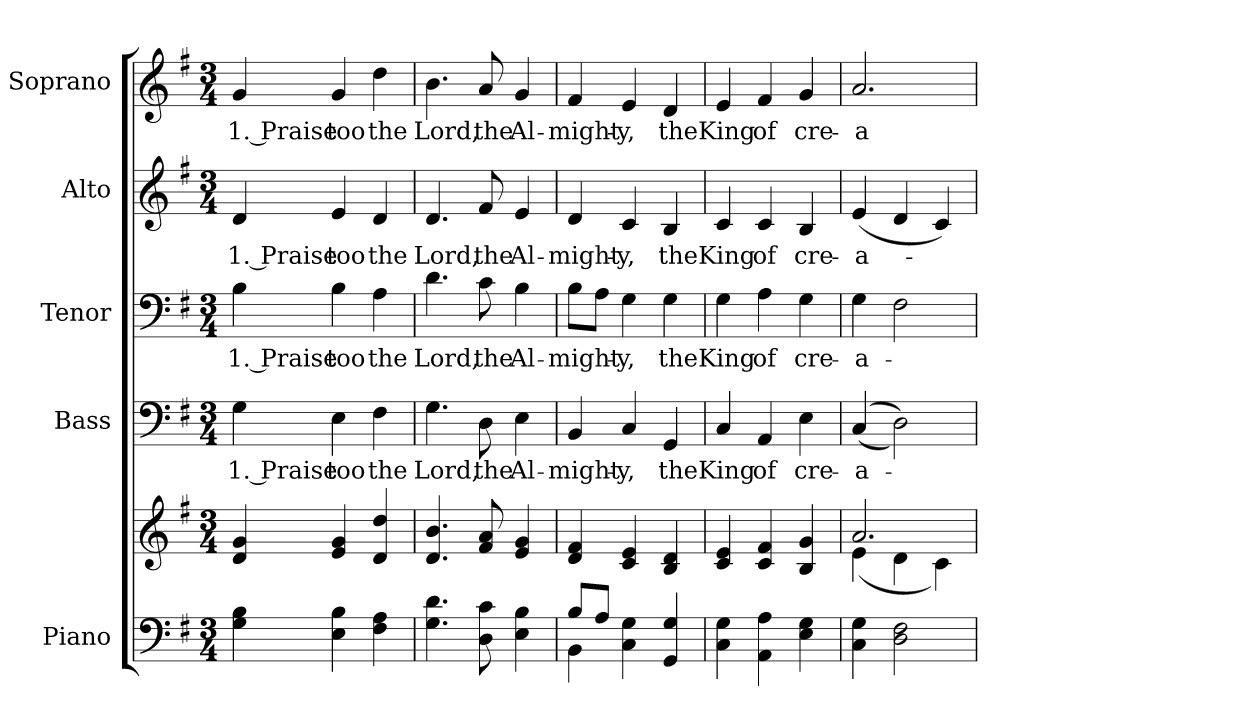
**kern	**kern	**kern	**text	**kern	**text	**kern	**text	**kern	**text
*part5	*part5	*part4	*part4	*part3	*part3	*part2	*part2	*part1	*part1
*staff6	*staff5	*staff4	*staff4	*staff3	*staff3	*staff2	*staff2	*staff1	*staff1
*I"Piano	*	*I"Bass	*	*I"Tenor	*	*I"Alto	*	*I"Soprano	*
*I'Pno.	*	*I'B.	*	*I'T.	*	*I'A.	*	*I'S.	*
!!LO:PB:g=z
*clefF4	*clefG2	*clefF4	*	*clefF4	*	*clefG2	*	*clefG2	*
*k[f#]	*k[f#]	*k[f#]	*	*k[f#]	*	*k[f#]	*	*k[f#]	*
*G:	*G:	*G:	*	*G:	*	*G:	*	*G:	*
*M3/4	*M3/4	*M3/4	*	*M3/4	*	*M3/4	*	*M3/4	*
*MM130	*MM130	*MM130	*	*MM130	*	*MM130	*	*MM130	*
=1	=1	=1	=1	=1	=1	=1	=1	=1	=1
!	!	!	!LO:LY:b:color=#000000	!	!	!	!	!	!
!	!	!	!	!	!LO:LY:b:color=#000000	!	!	!	!
!	!	!	!	!	!	!	!LO:LY:b:color=#000000	!	!
!	!	!	!	!	!	!	!	!	!LO:LY:b:color=#000000
4Gi\ 4Bi	4di/ 4gi	4Gi\	1. Praise	4Bi\	1. Praise	4di/	1. Praise	4gi/	1. Praise
!	!	!	!LO:LY:b:color=#000000	!	!	!	!	!	!
!	!	!	!	!	!LO:LY:b:color=#000000	!	!	!	!
!	!	!	!	!	!	!	!LO:LY:b:color=#000000	!	!
!	!	!	!	!	!	!	!	!	!LO:LY:b:color=#000000
4Ei\ 4Bi	4ei/ 4gi	4Ei\	too	4Bi\	too	4ei/	too	4gi/	too
!	!	!	!LO:LY:b:color=#000000	!	!	!	!	!	!
!	!	!	!	!	!LO:LY:b:color=#000000	!	!	!	!
!	!	!	!	!	!	!	!LO:LY:b:color=#000000	!	!
!	!	!	!	!	!	!	!	!	!LO:LY:b:color=#000000
4F#i\ 4Ai	4di/ 4ddi	4F#i\	the	4Ai\	the	4di/	the	4ddi\	the
=2	=2	=2	=2	=2	=2	=2	=2	=2	=2
!	!	!	!LO:LY:b:color=#000000	!	!	!	!	!	!
!	!	!	!	!	!LO:LY:b:color=#000000	!	!	!	!
!	!	!	!	!	!	!	!LO:LY:b:color=#000000	!	!
!	!	!	!	!	!	!	!	!	!LO:LY:b:color=#000000
4.Gi\ 4.di	4.di/ 4.bi	4.Gi\	Lord,	4.di\	Lord,	4.di/	Lord,	4.bi\	Lord,
!	!	!	!LO:LY:b:color=#000000	!	!	!	!	!	!
!	!	!	!	!	!LO:LY:b:color=#000000	!	!	!	!
!	!	!	!	!	!	!	!LO:LY:b:color=#000000	!	!
!	!	!	!	!	!	!	!	!	!LO:LY:b:color=#000000
8Di\ 8ci	8f#i/ 8ai	8Di\	the	8ci\	the	8f#i/	the	8ai/	the
!	!	!	!LO:LY:b:color=#000000	!	!	!	!	!	!
!	!	!	!	!	!LO:LY:b:color=#000000	!	!	!	!
!	!	!	!	!	!	!	!LO:LY:b:color=#000000	!	!
!	!	!	!	!	!	!	!	!	!LO:LY:b:color=#000000
4Ei\ 4Bi	4ei/ 4gi	4Ei\	Al-	4Bi\	Al-	4ei/	Al-	4gi/	Al-
=3	=3	=3	=3	=3	=3	=3	=3	=3	=3
*^	*	*	*	*	*	*	*	*	*
!	!	!	!	!LO:LY:b:color=#000000	!	!	!	!	!	!
!	!	!	!	!	!	!LO:LY:b:color=#000000	!	!	!	!
!	!	!	!	!	!	!	!	!LO:LY:b:color=#000000	!	!
!	!	!	!	!	!	!	!	!	!	!LO:LY:b:color=#000000
8Bi/L	4BBi\	4di/ 4f#i	4BBi/	-might-	8Bi\L	-might-	4di/	-might-	4f#i/	-might-
8Ai/J	.	.	.	.	8Ai\J	.	.	.	.	.
!	!	!	!	!LO:LY:b:color=#000000	!	!	!	!	!	!
!	!	!	!	!	!	!LO:LY:b:color=#000000	!	!	!	!
!	!	!	!	!	!	!	!	!LO:LY:b:color=#000000	!	!
!	!	!	!	!	!	!	!	!	!	!LO:LY:b:color=#000000
4Ci\ 4Gi	4ryy	4ci/ 4ei	4Ci/	-y,	4Gi\	-y,	4ci/	-y,	4ei/	-y,
!	!	!	!	!LO:LY:b:color=#000000	!	!	!	!	!	!
!	!	!	!	!	!	!LO:LY:b:color=#000000	!	!	!	!
!	!	!	!	!	!	!	!	!LO:LY:b:color=#000000	!	!
!	!	!	!	!	!	!	!	!	!	!LO:LY:b:color=#000000
4GGi/ 4Gi	4ryy	4Bi/ 4di	4GGi/	the	4Gi\	the	4Bi/	the	4di/	the
*v	*v	*	*	*	*	*	*	*	*	*
=4	=4	=4	=4	=4	=4	=4	=4	=4	=4
*^	*	*	*	*	*	*	*	*	*
!	!	!	!	!LO:LY:b:color=#000000	!	!	!	!	!	!
*v	*v	*	*	*	*	*	*	*	*	*
*^	*	*	*	*	*	*	*	*	*
!	!	!	!	!	!	!LO:LY:b:color=#000000	!	!	!	!
*v	*v	*	*	*	*	*	*	*	*	*
*^	*	*	*	*	*	*	*	*	*
!	!	!	!	!	!	!	!	!LO:LY:b:color=#000000	!	!
*v	*v	*	*	*	*	*	*	*	*	*
*^	*	*	*	*	*	*	*	*	*
!	!	!	!	!	!	!	!	!	!	!LO:LY:b:color=#000000
*v	*v	*	*	*	*	*	*	*	*	*
4Ci\ 4Gi	4ci/ 4ei	4Ci/	King	4Gi\	King	4ci/	King	4ei/	King
!	!	!	!LO:LY:b:color=#000000	!	!	!	!	!	!
!	!	!	!	!	!LO:LY:b:color=#000000	!	!	!	!
!	!	!	!	!	!	!	!LO:LY:b:color=#000000	!	!
!	!	!	!	!	!	!	!	!	!LO:LY:b:color=#000000
4AAi\ 4Ai	4ci/ 4f#i	4AAi/	of	4Ai\	of	4ci/	of	4f#i/	of
!	!	!	!LO:LY:b:color=#000000	!	!	!	!	!	!
!	!	!	!	!	!LO:LY:b:color=#000000	!	!	!	!
!	!	!	!	!	!	!	!LO:LY:b:color=#000000	!	!
!	!	!	!	!	!	!	!	!	!LO:LY:b:color=#000000
4Ei\ 4Gi	4Bi/ 4gi	4Ei\	cre-	4Gi\	cre-	4Bi/	cre-	4gi/	cre-
=5	=5	=5	=5	=5	=5	=5	=5	=5	=5
*	*^	*	*	*	*	*	*	*	*
!	!	!	!	!LO:LY:b:color=#000000	!	!	!	!	!	!
!	!	!	!	!	!	!LO:LY:b:color=#000000	!	!	!	!
!	!	!	!	!	!	!	!	!LO:LY:b:color=#000000	!	!
!	!	!	!	!	!	!	!	!	!	!LO:LY:b:color=#000000
4Ci\ 4Gi	2.ai/	(4ei\	((4Ci/	-a-	4Gi\	-a-	(4ei/	-a-	2.ai/	-a-
2Di\ 2F#i	.	4di\	2Di\))	.	2F#i\	.	4di/	.	.	.
.	.	4ci\)	.	.	.	.	4ci/)	.	.	.
*	*v	*v	*	*	*	*	*	*	*	*
=	=	=	=	=	=	=	=	=	=
*-	*-	*-	*-	*-	*-	*-	*-	*-	*-
